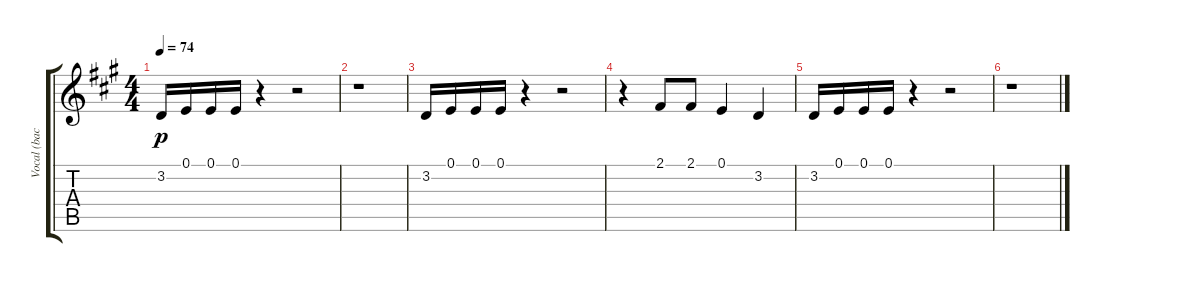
\track ("Vocal (backup)" "Vocal (bac") {instrument rockorgan}
\staff {score tabs}
\tuning (E4 B3 G3 D3 A2 E2) {hide}
\ts (4 4)
\tempo 74
\clef g2
\ks a
3.2.16{dy p} 0.1.16 0.1.16 0.1.16 r.4 r.2 |
r.1 |
3.2.16 0.1.16 0.1.16 0.1.16 r.4 r.2 |
r.4 2.1.8 2.1.8 0.1.4 3.2.4 |
3.2.16 0.1.16 0.1.16 0.1.16 r.4 r.2 |
r.1
